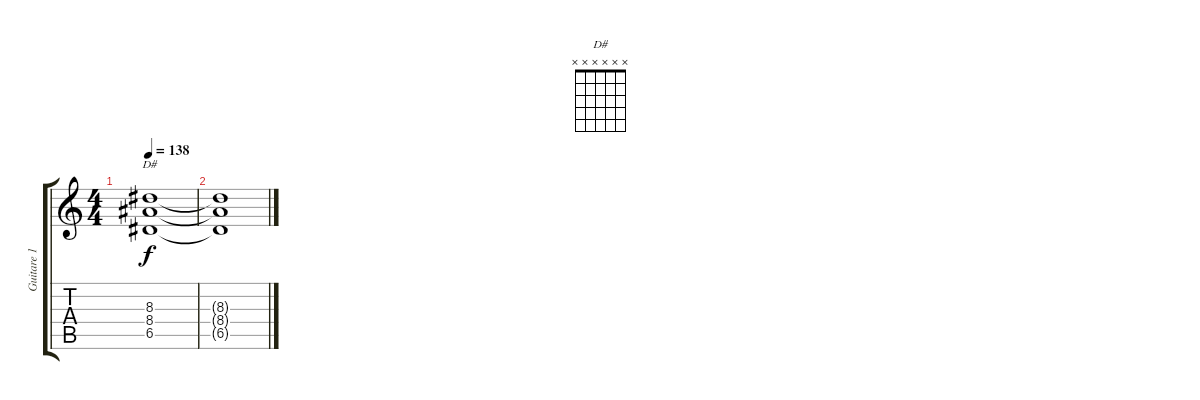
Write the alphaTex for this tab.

\track ("Guitare 1" "Guitare 1") {instrument overdrivenguitar}
\staff {score tabs}
\tuning (E4 B3 G3 D3 A2 E2) {hide}
\chord ("D#" x x x x x x)
\ts (4 4)
\tempo 138
\clef g2
\ks c
(8.3 8.4 6.5).1{ch "D#" dy f volume 5} |
(8.3{t} 8.4{t} 6.5{t}).1
